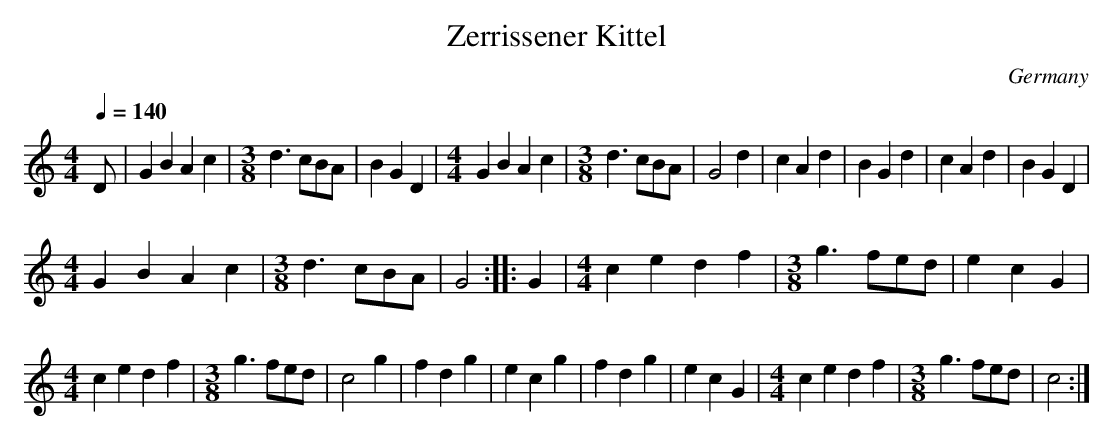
X:1
T:Zerrissener Kittel
M:4/4
O:Germany
Q:1/4=140
K:G mixolydian
D|\
G2B2 A2c2|\
M:3/8
d3cBA|B2G2D2|\
M:4/4
G2B2 A2c2|\
M:3/8
d3cBA|G4d2|\
c2A2d2|B2G2d2|c2A2d2|B2G2D2|
M:4/4
G2B2 A2c2|\
M:3/8
d3cBA|G4::\
G2|\
M:4/4
c2e2 d2f2|\
M:3/8
g3fed|e2c2G2|
M:4/4
c2e2 d2f2|\
M:3/8
g3fed|c4g2|\
f2d2g2| e2c2g2| f2d2g2| e2c2G2|\
M:4/4
c2e2 d2f2|\
M:3/8
g3fed|c4:|
